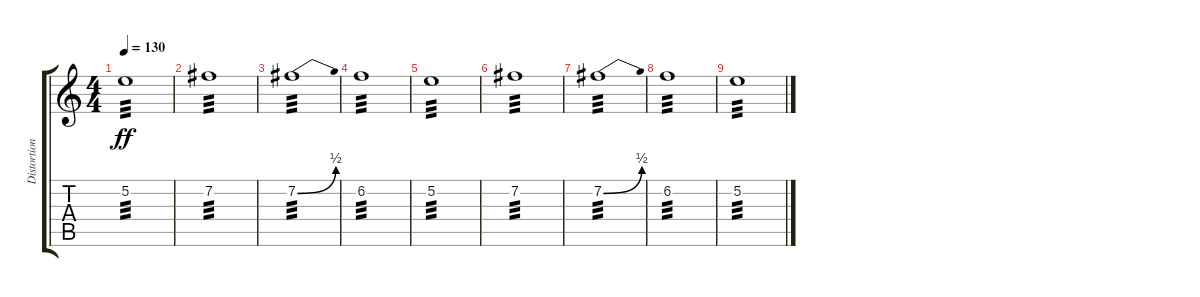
\track ("Distortion Guitar 2" "Distortion") {instrument distortionguitar}
\staff {score tabs}
\tuning (E4 B3 G3 D3 A2 E2) {hide}
\ts (4 4)
\tempo 130
\clef g2
\ks c
5.2.1{tp 3 dy ff} |
7.2.1{tp 3} |
7.2{be (bend 0 0 60 2)}.1{tp 3} |
6.2.1{tp 3} |
5.2.1{tp 3} |
7.2.1{tp 3} |
7.2{be (bend 0 0 60 2)}.1{tp 3} |
6.2.1{tp 3} |
5.2.1{tp 3}
